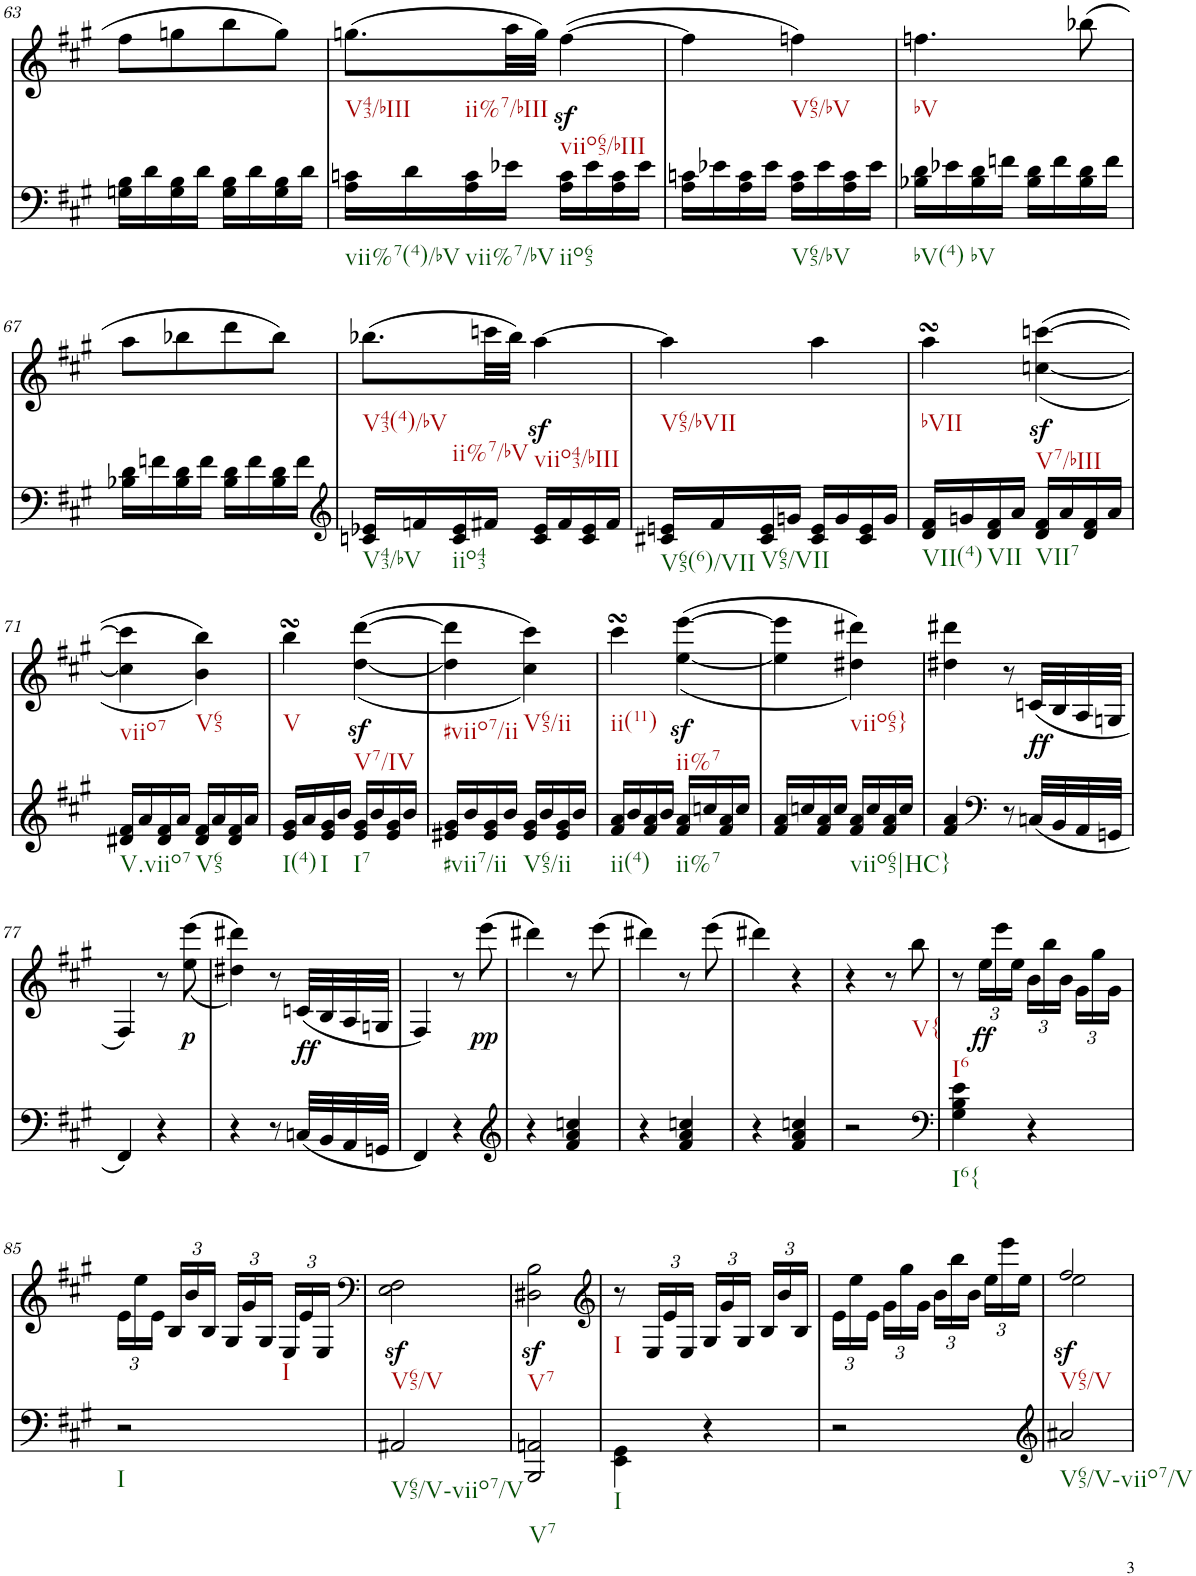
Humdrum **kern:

**kern	**kern	**dynam
*part2	*part1	*part1
*staff2	*staff1	*staff1
*I"piano	*I"piano	*
*I'Pno	*I'Pno	*
!!LO:PB:g=z
*clefG2	*clefG2	*
*k[f#c#g#]	*k[f#c#g#]	*
*A:	*A:	*
*M2/4	*M2/4	*
=63	=63	=63
16Gn\ 16B\LL	8ff#\L	.
16d\	.	.
16G\ 16B\	8ggn\	.
16d\JJ	.	.
16G\ 16B\LL	8bb\	.
16d\	.	.
16G\ 16B\	8gg\J	.
16d\JJ	.	.
=64	=64	=64
16A\ 16cn\LL	(8.ggn\L	.
16d\	.	.
16A\ 16c\	.	.
16e-X\JJ	32aa\LL	.
.	32gg\JJJ)	.
16A\ 16c\LL	([4ff#z<\	.
16e-\	.	.
16A\ 16c\	.	.
16e-\JJ	.	.
=65	=65	=65
16A\ 16cn\LL	4ff#\]	.
16e-X\	.	.
16A\ 16c\	.	.
16e-\JJ	.	.
16A\ 16c\LL	4ffn\)	.
16e-\	.	.
16A\ 16c\	.	.
16e-\JJ	.	.
=66	=66	=66
16B-X\ 16d\LL	4.ffn\	.
16e-X\	.	.
16B-\ 16d\	.	.
16fn\JJ	.	.
16B-\ 16d\LL	.	.
16f\	.	.
16B-\ 16d\	(8bb-X\	.
16f\JJ	.	.
!!LO:LB:g=z
=67	=67	=67
16B-X\ 16d\LL	8aa\L	.
16fn\	.	.
16B-\ 16d\	8bb-X\	.
16f\JJ	.	.
16B-\ 16d\LL	8ddd\	.
16f\	.	.
16B-\ 16d\	8bb-\J)	.
16f\JJ	.	.
=68	=68	=68
*clefG2	*	*
16cn/ 16e-X/LL	(8.bb-X\L	.
16fn/	.	.
16c/ 16e-/	.	.
16f#X/JJ	32cccn\LL	.
.	32bb-\JJJ)	.
16c/ 16e-/LL	[4aaz<\	.
16f#/	.	.
16c/ 16e-/	.	.
16f#/JJ	.	.
=69	=69	=69
16c#X/ 16en/LL	4aa\]	.
16f#/	.	.
16c#/ 16e/	.	.
16gn/JJ	.	.
16c#/ 16e/LL	4aa\	.
16g/	.	.
16c#/ 16e/	.	.
16g/JJ	.	.
=70	=70	=70
16d/ 16f#/LL	4aasSSs\	.
16gn/	.	.
16d/ 16f#/	.	.
16a/JJ	.	.
16d/ 16f#/LL	((<[4ccn\z< [4cccn\z<	.
16a/	.	.
16d/ 16f#/	.	.
16a/JJ	.	.
!!LO:LB:g=z
=71	=71	=71
16d#X/ 16f#/LL	4cc\] 4ccc\]	.
16a/	.	.
16d#/ 16f#/	.	.
16a/JJ	.	.
16d#/ 16f#/LL	4b\ 4bb\))	.
16a/	.	.
16d#/ 16f#/	.	.
16a/JJ	.	.
=72	=72	=72
16e/ 16g#/LL	4bbsSSS\	.
16a/	.	.
16e/ 16g#/	.	.
16b/JJ	.	.
16e/ 16g#/LL	(<([4dd\z< [4ddd\z<	.
16b/	.	.
16e/ 16g#/	.	.
16b/JJ	.	.
=73	=73	=73
16e#X/ 16g#/LL	4dd\] 4ddd\]	.
16b/	.	.
16e#/ 16g#/	.	.
16b/JJ	.	.
16e#/ 16g#/LL	4cc#\ 4ccc#\))	.
16b/	.	.
16e#/ 16g#/	.	.
16b/JJ	.	.
=74	=74	=74
16f#/ 16a/LL	4ccc#sSsS\	.
16b/	.	.
16f#/ 16a/	.	.
16b/JJ	.	.
16f#/ 16a/LL	(<([4ee\z< [4eee\z<	.
16ccn/	.	.
16f#/ 16a/	.	.
16cc/JJ	.	.
=75	=75	=75
16f#/ 16a/LL	4ee\] 4eee\]	.
16ccn/	.	.
16f#/ 16a/	.	.
16cc/JJ	.	.
16f#/ 16a/LL	4dd#X\ 4ddd#X\))	.
16cc/	.	.
16f#/ 16a/	.	.
16cc/JJ	.	.
=76	=76	=76
4f#/ 4a/	4dd#X\ 4ddd#X\	.
*clefF4	*	*
8r	8r	.
!	!	!LO:DY:b
(32Cn/LLL	(32cn/LLL	ff
32BB/	32B/	.
32AA/	32A/	.
32GGn/JJJ	32Gn/JJJ	.
!!LO:LB:g=z
=77	=77	=77
4FF#/)	4F#/)	.
4r	8r	.
!	!	!LO:DY:b
.	(<(8ee\ 8eee\	p
=78	=78	=78
4r	4dd#X\ 4ddd#X\))	.
8r	8r	.
!	!	!LO:DY:b
(32Cn/LLL	(32cn/LLL	ff
32BB/	32B/	.
32AA/	32A/	.
32GGn/JJJ	32Gn/JJJ	.
=79	=79	=79
4FF#/)	4F#/)	.
4r	8r	.
!	!	!LO:DY:b
.	(8eee\	pp
=80	=80	=80
*clefG2	*	*
4r	4ddd#X\)	.
4f#/ 4a/ 4ccn/	8r	.
.	(8eee\	.
=81	=81	=81
4r	4ddd#X\)	.
4f#/ 4a/ 4ccn/	8r	.
.	(8eee\	.
=82	=82	=82
4r	4ddd#X\)	.
4f#/ 4a/ 4ccn/	4r	.
=83	=83	=83
2r	4r	.
.	8r	.
.	8bb\	.
=84	=84	=84
*clefF4	*	*
4G#\ 4B\ 4e\	8r	.
*	*Xbrackettup	*
!	!	!LO:DY:b
.	24ee\LL	ff
.	24eee\	.
.	24ee\JJ	.
4r	24b\LL	.
.	24bb\	.
.	24b\JJ	.
.	24g#\LL	.
.	24gg#\	.
.	24g#\JJ	.
!!LO:LB:g=z
=85	=85	=85
2r	24e\LL	.
.	24ee\	.
.	24e\JJ	.
.	24B/LL	.
.	24b/	.
.	24B/JJ	.
.	24G#/LL	.
.	24g#/	.
.	24G#/JJ	.
.	24E/LL	.
.	24e/	.
.	24E/JJ	.
=86	=86	=86
*	*clefF4	*
2AA#X/	2E\z< 2F#\z<	.
=87	=87	=87
2BBB/ 2AAn/	2D#X\z< 2B\z<	.
=88	=88	=88
*	*clefG2	*
4EE\ 4GG#\	8r	.
.	24E/LL	.
.	24e/	.
.	24E/JJ	.
4r	24G#/LL	.
.	24g#/	.
.	24G#/JJ	.
.	24B/LL	.
.	24b/	.
.	24B/JJ	.
=89	=89	=89
2r	24e\LL	.
.	24ee\	.
.	24e\JJ	.
.	24g#\LL	.
.	24gg#\	.
.	24g#\JJ	.
.	24b\LL	.
.	24bb\	.
.	24b\JJ	.
.	24ee\LL	.
.	24eee\	.
.	24ee\JJ	.
=90	=90	=90
*clefG2	*	*
*	*^	*
!	!	!	!LO:DY:b
2a#X/	2ff#/	2ee\	sf
*	*v	*v	*
=	=	=
*-	*-	*-
